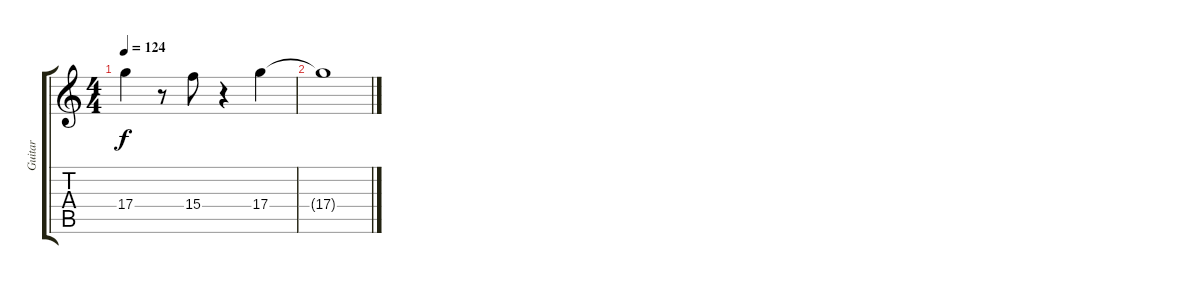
\track ("Guitar " "Guitar ") {instrument acousticguitarnylon}
\staff {score tabs}
\tuning (E4 B3 G3 D3 A2 E2) {hide}
\ts (4 4)
\tempo 124
\clef g2
\ks c
17.4.4{dy f} r.8 15.4.8 r.4 17.4.4 |
17.4{t}.1
